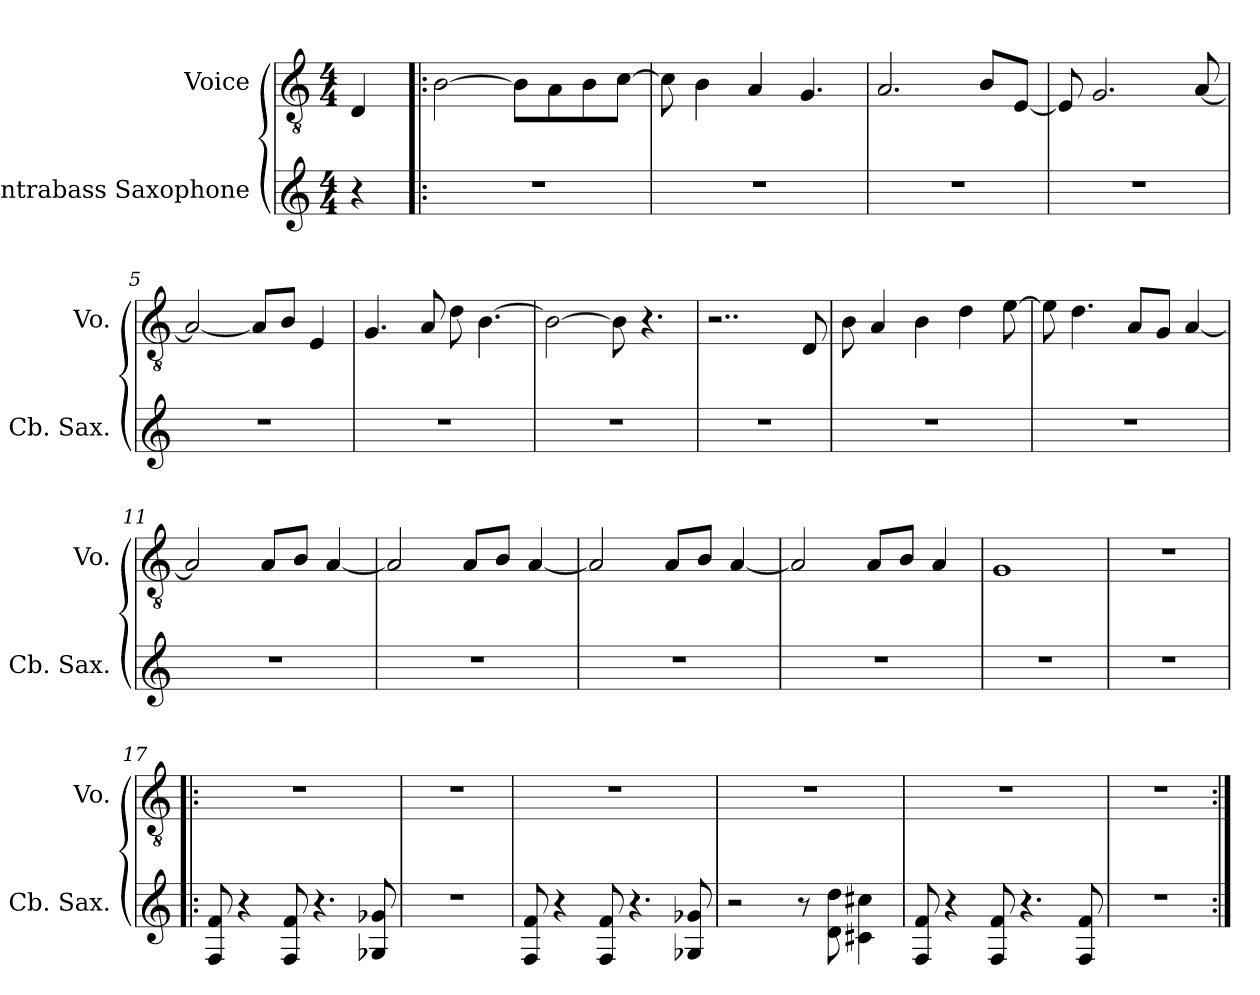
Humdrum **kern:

**kern	**kern
*part2	*part1
*staff2	*staff1
*I"Contrabass Saxophone	*I"Voice
*I'Cb. Sax.	*I'Vo.
*clefG2	*clefGv2
*ITrd19c33	*
*k[]	*k[]
*M4/4	*M4/4
*MM160	*MM160
=	=
4r	4D/
=1!|:	=1!|:
1r	[2B\
.	8B\L]
.	8A\
.	8B\
.	[8c\J
=2	=2
1r	8c\]
.	4B\
.	4A/
.	4.G/
=3	=3
1r	2.A/
.	8B/L
.	[8E/J
=4	=4
1r	8E/]
.	2.G/
.	[8A/
=5	=5
1r	2A/_
.	8A/L]
.	8B/J
.	4E/
!!LO:LB:g=z
=6	=6
1r	4.G/
.	8A/
.	8d\
.	[4.B\
=7	=7
1r	2B\_
.	8B\]
.	4.r
=8	=8
1r	2..r
.	8D/
=9	=9
1r	8B\
.	4A/
.	4B\
.	4d\
.	[8e\
=10	=10
1r	8e\]
.	4.d\
.	8A/L
.	8G/J
.	[4A/
=11	=11
1r	2A/]
.	8A/L
.	8B/J
.	[4A/
=12	=12
1r	2A/]
.	8A/L
.	8B/J
.	[4A/
!!LO:LB:g=z
=13	=13
1r	2A/]
.	8A/L
.	8B/J
.	[4A/
=14	=14
1r	2A/]
.	8A/L
.	8B/J
.	4A/
=15	=15
1r	1G
=16	=16
1r	1r
=17!|:	=17!|:
8FFF/ 8FF/	1r
4r	.
8FFF/ 8FF/	.
4.r	.
8GGG-X/ 8GG-X/	.
=18	=18
1r	1r
=19	=19
8FFF/ 8FF/	1r
4r	.
8FFF/ 8FF/	.
4.r	.
8GGG-X/ 8GG-X/	.
=20	=20
2r	1r
8r	.
8DD\ 8D\	.
4CC#X\ 4C#X\	.
!!LO:LB:g=z
=21	=21
8FFF/ 8FF/	1r
4r	.
8FFF/ 8FF/	.
4.r	.
8FFF/ 8FF/	.
=22	=22
1r	1r
=:|!	=:|!
*-	*-
